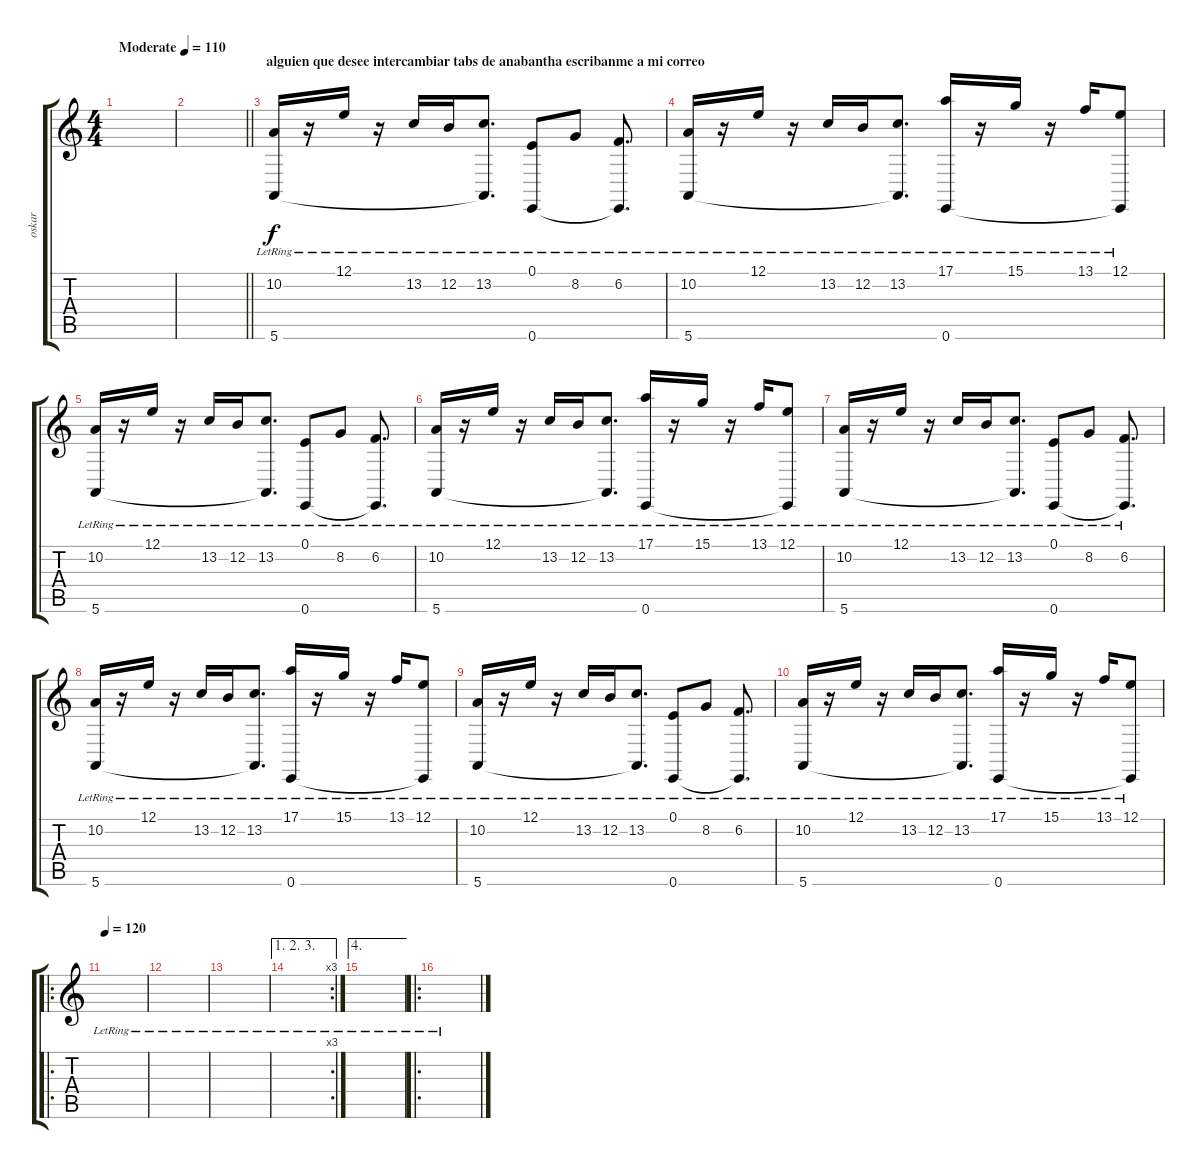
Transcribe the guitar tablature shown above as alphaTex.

\track ("oskar" "oskar") {instrument vibraphone}
\staff {score tabs}
\tuning (E4 B3 G3 D3 A2 E2) {hide}
\ts (4 4)
\tempo (110 "Moderate")
\clef g2
\ks c
|
\barLineRight lightlight
|
\section ("" "alguien que desee intercambiar tabs de anabantha escribanme a mi correo")
(10.2{lr} 5.6{lr}).16 r.16 12.1{lr}.16 r.16 13.2{lr}.16 12.2{lr}.16 (13.2{lr} 5.6{t}).8{d} (0.1{lr} 0.6{lr}).8 8.2{lr}.8 (6.2{lr} 0.6{t}).8{d} |
(10.2{lr} 5.6{lr}).16 r.16 12.1{lr}.16 r.16 13.2{lr}.16 12.2{lr}.16 (13.2{lr} 5.6{t}).8{d} (17.1{lr} 0.6{lr}).16 r.16 15.1{lr}.16 r.16 13.1{lr}.16 (12.1{lr} 0.6{t}).8 |
(10.2{lr} 5.6{lr}).16 r.16 12.1{lr}.16 r.16 13.2{lr}.16 12.2{lr}.16 (13.2{lr} 5.6{t}).8{d} (0.1{lr} 0.6{lr}).8 8.2{lr}.8 (6.2{lr} 0.6{t}).8{d} |
(10.2{lr} 5.6{lr}).16 r.16 12.1{lr}.16 r.16 13.2{lr}.16 12.2{lr}.16 (13.2{lr} 5.6{t}).8{d} (17.1{lr} 0.6{lr}).16 r.16 15.1{lr}.16 r.16 13.1{lr}.16 (12.1{lr} 0.6{t}).8 |
(10.2{lr} 5.6{lr}).16 r.16 12.1{lr}.16 r.16 13.2{lr}.16 12.2{lr}.16 (13.2{lr} 5.6{t}).8{d} (0.1{lr} 0.6{lr}).8 8.2{lr}.8 (6.2{lr} 0.6{t}).8{d} |
(10.2{lr} 5.6{lr}).16 r.16 12.1{lr}.16 r.16 13.2{lr}.16 12.2{lr}.16 (13.2{lr} 5.6{t}).8{d} (17.1{lr} 0.6{lr}).16 r.16 15.1{lr}.16 r.16 13.1{lr}.16 (12.1{lr} 0.6{t}).8 |
(10.2{lr} 5.6{lr}).16 r.16 12.1{lr}.16 r.16 13.2{lr}.16 12.2{lr}.16 (13.2{lr} 5.6{t}).8{d} (0.1{lr} 0.6{lr}).8 8.2{lr}.8 (6.2{lr} 0.6{t}).8{d} |
(10.2{lr} 5.6{lr}).16 r.16 12.1{lr}.16 r.16 13.2{lr}.16 12.2{lr}.16 (13.2{lr} 5.6{t}).8{d} (17.1{lr} 0.6{lr}).16 r.16 15.1{lr}.16 r.16 13.1{lr}.16 (12.1{lr} 0.6{t}).8 |
\ro
\tempo 120
|
|
|
\ae (1 2 3)
\rc 3
|
\ae 4
|
\ro
